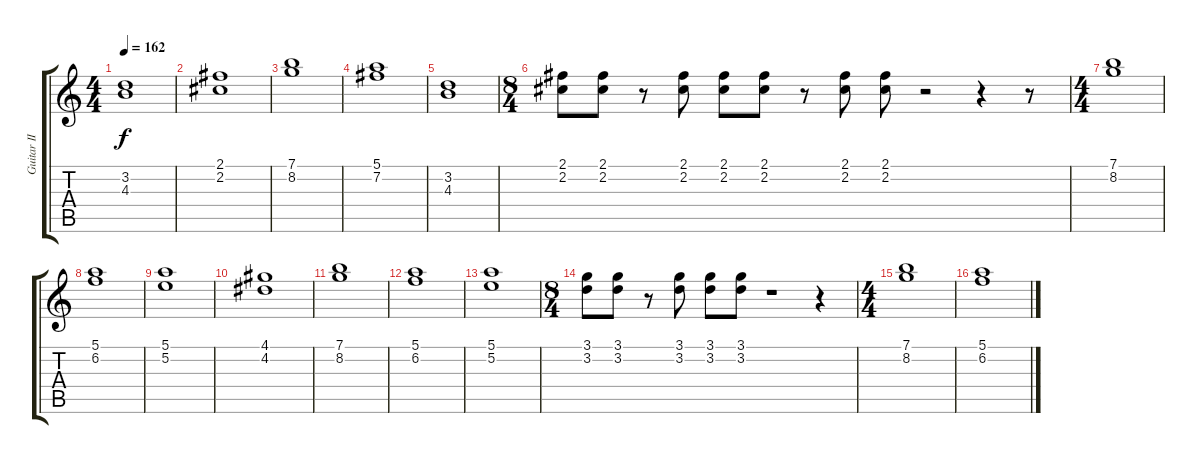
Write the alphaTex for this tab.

\track ("Guitar II" "Guitar II") {instrument distortionguitar}
\staff {score tabs}
\tuning (E4 B3 G3 D3 A2 E2) {hide}
\ts (4 4)
\tempo 162
\clef g2
\ks c
(3.2 4.3).1{dy f} |
(2.1 2.2).1 |
(7.1 8.2).1 |
(5.1 7.2).1 |
(3.2 4.3).1 |
\ts (8 4)
(2.1 2.2).8 (2.1 2.2).8 r.8 (2.1 2.2).8 (2.1 2.2).8 (2.1 2.2).8 r.8 (2.1 2.2).8 (2.1 2.2).8 r.2 r.4 r.8 |
\ts (4 4)
(7.1 8.2).1 |
(5.1 6.2).1 |
(5.1 5.2).1 |
(4.1 4.2).1 |
(7.1 8.2).1 |
(5.1 6.2).1 |
(5.1 5.2).1 |
\ts (8 4)
(3.1 3.2).8 (3.1 3.2).8 r.8 (3.1 3.2).8 (3.1 3.2).8 (3.1 3.2).8 r.1 r.4 |
\ts (4 4)
(7.1 8.2).1 |
(5.1 6.2).1
